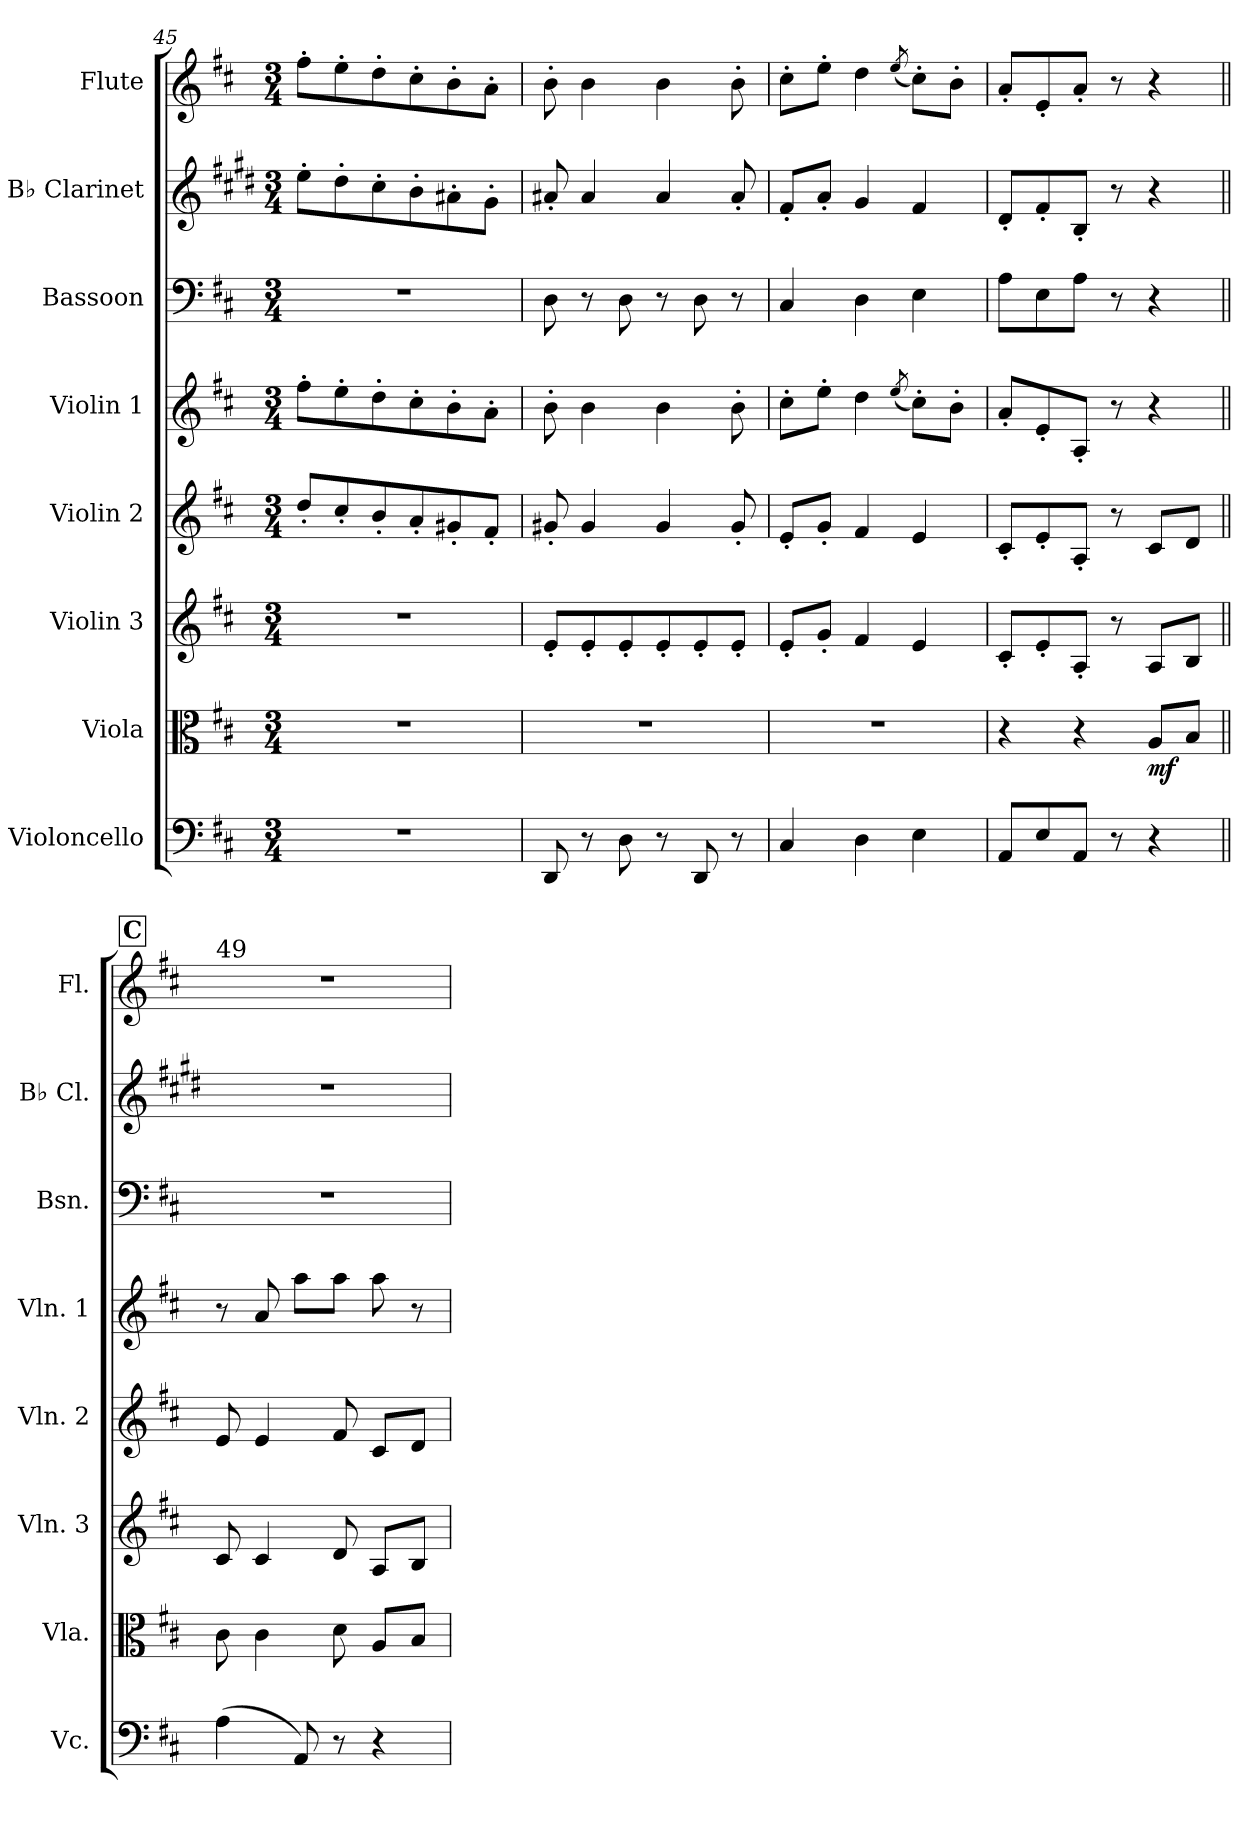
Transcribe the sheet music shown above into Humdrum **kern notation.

**kern	**kern	**dynam	**kern	**kern	**kern	**kern	**kern	**kern
*part8	*part7	*part7	*part6	*part5	*part4	*part3	*part2	*part1
*staff8	*staff7	*staff7	*staff6	*staff5	*staff4	*staff3	*staff2	*staff1
*I"Violoncello	*I"Viola	*	*I"Violin 3	*I"Violin 2	*I"Violin 1	*I"Bassoon	*I"B♭ Clarinet	*I"Flute
*I'Vc.	*I'Vla.	*	*I'Vln. 3	*I'Vln. 2	*I'Vln. 1	*I'Bsn.	*I'B♭ Cl.	*I'Fl.
*clefF4	*clefC3	*	*clefG2	*clefG2	*clefG2	*clefF4	*clefG2	*clefG2
*	*	*	*	*	*	*	*ITrd1c2	*
*k[f#c#]	*k[f#c#]	*	*k[f#c#]	*k[f#c#]	*k[f#c#]	*k[f#c#]	*k[f#c#]	*k[f#c#]
*M3/4	*M3/4	*	*M3/4	*M3/4	*M3/4	*M3/4	*M3/4	*M3/4
=45	=45	=45	=45	=45	=45	=45	=45	=45
2.r	2.r	.	2.r	8dd'/L	8ff#'\L	2.r	8dd'\L	8ff#'\L
.	.	.	.	8cc#'/	8ee'\	.	8cc#'\	8ee'\
.	.	.	.	8b'/	8dd'\	.	8b'\	8dd'\
.	.	.	.	8a'/	8cc#'\	.	8a'\	8cc#'\
.	.	.	.	8g#X'/	8b'\	.	8g#X'\	8b'\
.	.	.	.	8f#'/J	8a'\J	.	8f#'\J	8a'\J
!!LO:PB:g=z
=46	=46	=46	=46	=46	=46	=46	=46	=46
8DD/	2.r	.	8e'/L	8g#X'/	8b'\	8D\	8g#X'/	8b'\
8r	.	.	8e'/	4g#/	4b\	8r	4g#/	4b\
8D\	.	.	8e'/	.	.	8D\	.	.
8r	.	.	8e'/	4g#/	4b\	8r	4g#/	4b\
8DD/	.	.	8e'/	.	.	8D\	.	.
8r	.	.	8e'/J	8g#'/	8b'\	8r	8g#'/	8b'\
=47	=47	=47	=47	=47	=47	=47	=47	=47
4C#/	2.r	.	8e'/L	8e'/L	8cc#'\L	4C#/	8e'/L	8cc#'\L
.	.	.	8g'/J	8g'/J	8ee'\J	.	8g'/J	8ee'\J
4D\	.	.	4f#/	4f#/	4dd\	4D\	4f#/	4dd\
.	.	.	.	.	(8qee/	.	.	(8qee/
4E\	.	.	4e/	4e/	8cc#'\L)	4E\	4e/	8cc#'\L)
.	.	.	.	.	8b'\J	.	.	8b'\J
=48	=48	=48	=48	=48	=48	=48	=48	=48
8AA/L	4r	.	8c#'/L	8c#'/L	8a'/L	8A\L	8c#'/L	8a'/L
8E/	.	.	8e'/	8e'/	8e'/	8E\	8e'/	8e'/
8AA/J	4r	.	8A'/J	8A'/J	8A'/J	8A\J	8A'/J	8a'/J
8r	.	.	8r	8r	8r	8r	8r	8r
!	!	!LO:DY:b	!	!	!	!	!	!
4r	8A/L	mf	8A/L	8c#/L	4r	4r	4r	4r
.	8B/J	.	8B/J	8d/J	.	.	.	.
!!LO:REH:place=s1:a:B:fs=14:t=C
=49||	=49||	=49||	=49||	=49||	=49||	=49||	=49||	=49||
!	!	!	!	!	!	!	!	!LO:TX:a:t=49
(4A\	8c#\	.	8c#/	8e/	8r	2.r	2.r	2.r
.	4c#\	.	4c#/	4e/	8a/	.	.	.
8AA/)	.	.	.	.	8aa\L	.	.	.
8r	8d\	.	8d/	8f#/	8aa\J	.	.	.
4r	8A/L	.	8A/L	8c#/L	8aa\	.	.	.
.	8B/J	.	8B/J	8d/J	8r	.	.	.
=	=	=	=	=	=	=	=	=
*-	*-	*-	*-	*-	*-	*-	*-	*-
